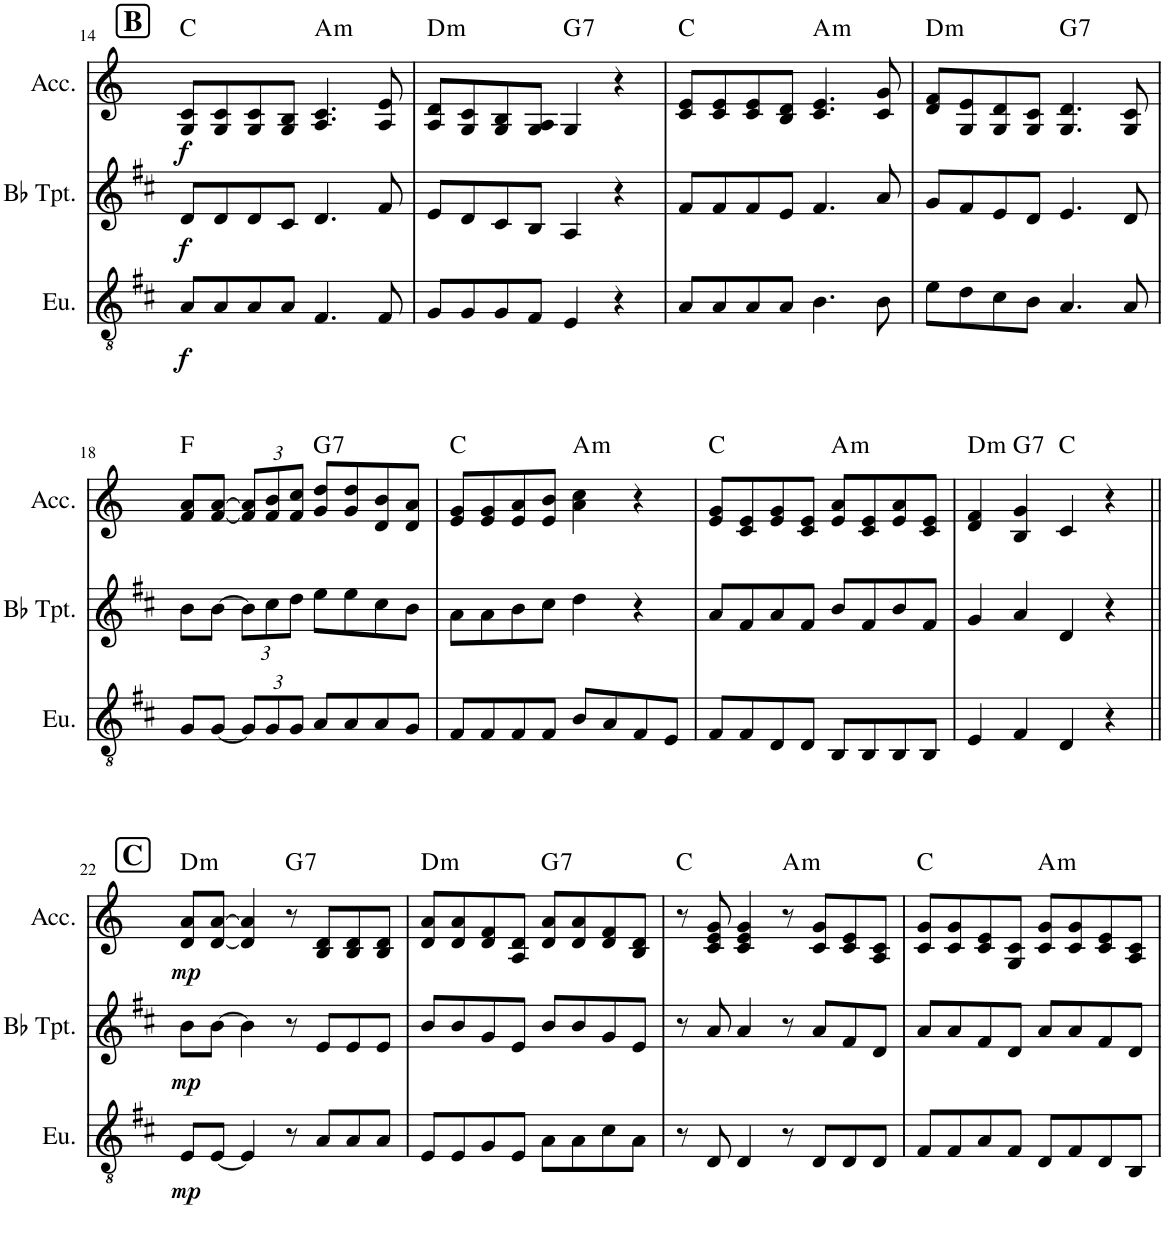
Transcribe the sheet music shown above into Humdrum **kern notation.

**kern	**dynam	**kern	**dynam	**kern	**dynam	**harte
*part3	*part3	*part2	*part2	*part1	*part1	*part1
*staff3	*staff3	*staff2	*staff2	*staff1	*staff1	*
*I"Euphonium	*	*I"Bb Trumpet	*	*I"Accordion	*	*
*I'Eu.	*	*I'Bb Tpt.	*	*I'Acc.	*	*
!!LO:PB:g=z
*clefGv2	*	*clefG2	*	*clefG2	*	*
*Trd1c2	*	*Trd1c2	*	*	*	*
*k[f#c#]	*	*k[f#c#]	*	*k[]	*	*
*M2/2	*	*M2/2	*	*M2/2	*	*
*met(c|)	*	*met(c|)	*	*met(c|)	*	*
!!LO:REH:place=s1:a:B:cj:fs=14:t=B
=14	=14	=14	=14	=14	=14	=14
!	!LO:DY:b	!	!LO:DY:b	!	!LO:DY:b	!
8A/L	f	8d/L	f	8G/ 8c/L	f	C:maj
8A/	.	8d/	.	8G/ 8c/	.	.
8A/	.	8d/	.	8G/ 8c/	.	.
8A/J	.	8c#/J	.	8G/ 8B/J	.	.
!	!	!	!	!	!	!LO:H:kt=m
4.F#/	.	4.d/	.	4.A/ 4.c/	.	A:min
8F#/	.	8f#/	.	8A/ 8e/	.	.
=15	=15	=15	=15	=15	=15	=15
!	!	!	!	!	!	!LO:H:kt=m
8G/L	.	8e/L	.	8A/ 8d/L	.	D:min
8G/	.	8d/	.	8G/ 8c/	.	.
8G/	.	8c#/	.	8G/ 8B/	.	.
8F#/J	.	8B/J	.	8G/ 8A/J	.	.
!	!	!	!	!	!	!LO:H:kt=7
4E/	.	4A/	.	4G/	.	G:7
4r	.	4r	.	4r	.	.
=16	=16	=16	=16	=16	=16	=16
8A/L	.	8f#/L	.	8c/ 8e/L	.	C:maj
8A/	.	8f#/	.	8c/ 8e/	.	.
8A/	.	8f#/	.	8c/ 8e/	.	.
8A/J	.	8e/J	.	8B/ 8d/J	.	.
!	!	!	!	!	!	!LO:H:kt=m
4.B\	.	4.f#/	.	4.c/ 4.e/	.	A:min
8B\	.	8a/	.	8c/ 8g/	.	.
=17	=17	=17	=17	=17	=17	=17
!	!	!	!	!	!	!LO:H:kt=m
8e\L	.	8g/L	.	8d/ 8f/L	.	D:min
8d\	.	8f#/	.	8G/ 8e/	.	.
8c#\	.	8e/	.	8G/ 8d/	.	.
8B\J	.	8d/J	.	8G/ 8c/J	.	.
!	!	!	!	!	!	!LO:H:kt=7
4.A/	.	4.e/	.	4.G/ 4.d/	.	G:7
8A/	.	8d/	.	8G/ 8c/	.	.
!!LO:LB:g=z
=18	=18	=18	=18	=18	=18	=18
8G/L	.	8b\L	.	8f/ 8a/L	.	F:maj
[8G/J	.	[8b\J	.	[8f/ [8a/J	.	.
*Xbrackettup	*	*Xbrackettup	*	*Xbrackettup	*	*
12G/L]	.	12b\L]	.	12f/] 12a/]L	.	.
12G/	.	12cc#\	.	12f/ 12b/	.	.
12G/J	.	12dd\J	.	12f/ 12cc/J	.	.
!	!	!	!	!	!	!LO:H:kt=7
8A/L	.	8ee\L	.	8g/ 8dd/L	.	G:7
8A/	.	8ee\	.	8g/ 8dd/	.	.
8A/	.	8cc#\	.	8d/ 8b/	.	.
8G/J	.	8b\J	.	8d/ 8a/J	.	.
=19	=19	=19	=19	=19	=19	=19
8F#/L	.	8a\L	.	8e/ 8g/L	.	C:maj
8F#/	.	8a\	.	8e/ 8g/	.	.
8F#/	.	8b\	.	8e/ 8a/	.	.
8F#/J	.	8cc#\J	.	8e/ 8b/J	.	.
!	!	!	!	!	!	!LO:H:kt=m
8B/L	.	4dd\	.	4a\ 4cc\	.	A:min
8A/	.	.	.	.	.	.
8F#/	.	4r	.	4r	.	.
8E/J	.	.	.	.	.	.
=20	=20	=20	=20	=20	=20	=20
8F#/L	.	8a/L	.	8e/ 8g/L	.	C:maj
8F#/	.	8f#/	.	8c/ 8e/	.	.
8D/	.	8a/	.	8e/ 8g/	.	.
8D/J	.	8f#/J	.	8c/ 8e/J	.	.
!	!	!	!	!	!	!LO:H:kt=m
8BB/L	.	8b/L	.	8e/ 8a/L	.	A:min
8BB/	.	8f#/	.	8c/ 8e/	.	.
8BB/	.	8b/	.	8e/ 8a/	.	.
8BB/J	.	8f#/J	.	8c/ 8e/J	.	.
=21	=21	=21	=21	=21	=21	=21
!	!	!	!	!	!	!LO:H:kt=m
4E/	.	4g/	.	4d/ 4f/	.	D:min
!	!	!	!	!	!	!LO:H:kt=7
4F#/	.	4a/	.	4B/ 4g/	.	G:7
4D/	.	4d/	.	4c/	.	C:maj
4r	.	4r	.	4r	.	.
!!LO:LB:g=z
!!LO:REH:place=s1:a:B:cj:fs=14:t=C
=22||	=22||	=22||	=22||	=22||	=22||	=22||
!	!LO:DY:b	!	!LO:DY:b	!	!LO:DY:b	!LO:H:kt=m
8E/L	mp	8b\L	mp	8d/ 8a/L	mp	D:min
[8E/J	.	[8b\J	.	[8d/ [8a/J	.	.
4E/]	.	4b\]	.	4d/] 4a/]	.	.
!	!	!	!	!	!	!LO:H:kt=7
8r	.	8r	.	8r	.	G:7
8A/L	.	8e/L	.	8B/ 8d/L	.	.
8A/	.	8e/	.	8B/ 8d/	.	.
8A/J	.	8e/J	.	8B/ 8d/J	.	.
=23	=23	=23	=23	=23	=23	=23
!	!	!	!	!	!	!LO:H:kt=m
8E/L	.	8b/L	.	8d/ 8a/L	.	D:min
8E/	.	8b/	.	8d/ 8a/	.	.
8G/	.	8g/	.	8d/ 8f/	.	.
8E/J	.	8e/J	.	8A/ 8d/J	.	.
!	!	!	!	!	!	!LO:H:kt=7
8A\L	.	8b/L	.	8d/ 8a/L	.	G:7
8A\	.	8b/	.	8d/ 8a/	.	.
8c#\	.	8g/	.	8d/ 8f/	.	.
8A\J	.	8e/J	.	8B/ 8d/J	.	.
=24	=24	=24	=24	=24	=24	=24
8r	.	8r	.	8r	.	C:maj
8D/	.	8a/	.	8c/ 8e/ 8g/	.	.
4D/	.	4a/	.	4c/ 4e/ 4g/	.	.
!	!	!	!	!	!	!LO:H:kt=m
8r	.	8r	.	8r	.	A:min
8D/L	.	8a/L	.	8c/ 8g/L	.	.
8D/	.	8f#/	.	8c/ 8e/	.	.
8D/J	.	8d/J	.	8A/ 8c/J	.	.
=25	=25	=25	=25	=25	=25	=25
8F#/L	.	8a/L	.	8c/ 8g/L	.	C:maj
8F#/	.	8a/	.	8c/ 8g/	.	.
8A/	.	8f#/	.	8c/ 8e/	.	.
8F#/J	.	8d/J	.	8G/ 8c/J	.	.
!	!	!	!	!	!	!LO:H:kt=m
8D/L	.	8a/L	.	8c/ 8g/L	.	A:min
8F#/	.	8a/	.	8c/ 8g/	.	.
8D/	.	8f#/	.	8c/ 8e/	.	.
8BB/J	.	8d/J	.	8A/ 8c/J	.	.
=	=	=	=	=	=	=
*-	*-	*-	*-	*-	*-	*-
